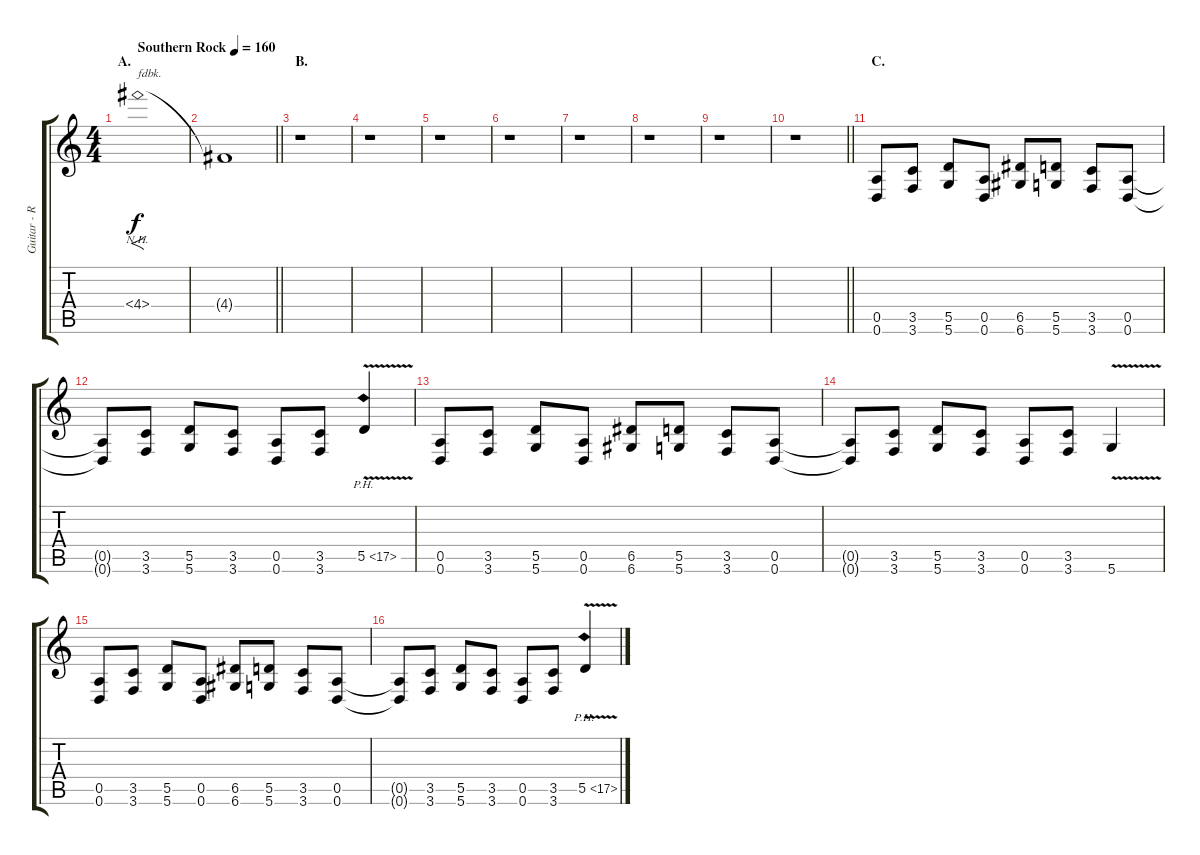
\track ("Guitar - Right" "Guitar - R") {instrument distortionguitar}
\staff {score tabs}
\tuning (E4 B3 G3 D3 A2 D2) {hide}
\ts (4 4)
\section ("" "A.")
\tempo (160 "Southern Rock")
\clef g2
\ks c
4.4{nh}.1{f txt "fdbk." dy f instrument distortionguitar} |
\barLineRight lightlight
4.4{t}.1 |
\section ("" "B.")
r.1 |
r.1 |
r.1 |
r.1 |
r.1 |
r.1 |
r.1 |
\barLineRight lightlight
r.1 |
\section ("" "C.")
(0.5 0.6).8 (3.5 3.6).8 (5.5 5.6).8 (0.5 0.6).8 (6.5 6.6).8 (5.5 5.6).8 (3.5 3.6).8 (0.5 0.6).8 |
(0.5{t} 0.6{t}).8 (3.5 3.6).8 (5.5 5.6).8 (3.5 3.6).8 (0.5 0.6).8 (3.5 3.6).8 5.5{ph 12 v}.4 |
(0.5 0.6).8 (3.5 3.6).8 (5.5 5.6).8 (0.5 0.6).8 (6.5 6.6).8 (5.5 5.6).8 (3.5 3.6).8 (0.5 0.6).8 |
(0.5{t} 0.6{t}).8 (3.5 3.6).8 (5.5 5.6).8 (3.5 3.6).8 (0.5 0.6).8 (3.5 3.6).8 5.6{v}.4 |
(0.5 0.6).8 (3.5 3.6).8 (5.5 5.6).8 (0.5 0.6).8 (6.5 6.6).8 (5.5 5.6).8 (3.5 3.6).8 (0.5 0.6).8 |
(0.5{t} 0.6{t}).8 (3.5 3.6).8 (5.5 5.6).8 (3.5 3.6).8 (0.5 0.6).8 (3.5 3.6).8 5.5{ph 12 v}.4
